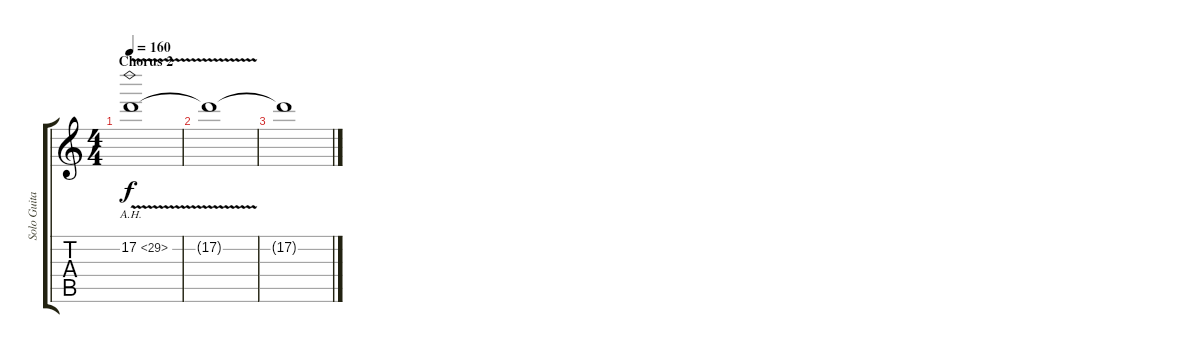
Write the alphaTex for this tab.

\track ("Solo Guitar" "Solo Guita") {instrument distortionguitar}
\staff {score tabs}
\tuning (D4 A3 F3 C3 G2 D2) {hide}
\ts (4 4)
\section ("" "Chorus 2")
\tempo 160
\clef g2
\ks c
17.2{ah 12 v}.1{dy f} |
17.2{t}.1 |
17.2{t}.1
